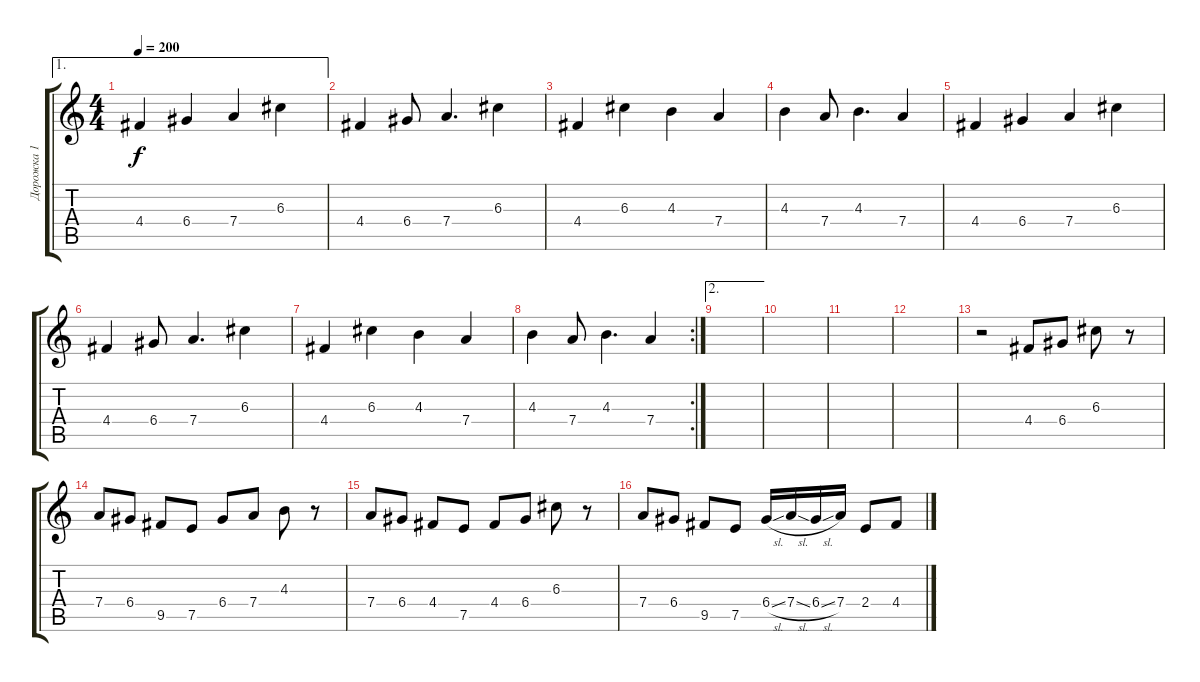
\track ("Дорожка 1" "Дорожка 1") {instrument distortionguitar}
\staff {score tabs}
\tuning (E4 B3 G3 D3 A2 E2) {hide}
\ae 1
\ts (4 4)
\tempo 200
\clef g2
\ks c
4.4.4{dy f} 6.4.4 7.4.4 6.3.4 |
4.4.4 6.4.8 7.4.4{d} 6.3.4 |
4.4.4 6.3.4 4.3.4 7.4.4 |
4.3.4 7.4.8 4.3.4{d} 7.4.4 |
4.4.4 6.4.4 7.4.4 6.3.4 |
4.4.4 6.4.8 7.4.4{d} 6.3.4 |
4.4.4 6.3.4 4.3.4 7.4.4 |
\rc 2
4.3.4 7.4.8 4.3.4{d} 7.4.4 |
\ae 2
|
|
|
|
r.2 4.4.8 6.4.8 6.3.8 r.8 |
7.4.8 6.4.8 9.5.8 7.5.8 6.4.8 7.4.8 4.3.8 r.8 |
7.4.8 6.4.8 4.4.8 7.5.8 4.4.8 6.4.8 6.3.8 r.8 |
7.4.8 6.4.8 9.5.8 7.5.8 6.4{sl}.16 7.4{sl}.16 6.4{sl}.16 7.4.16 2.4.8 4.4.8
